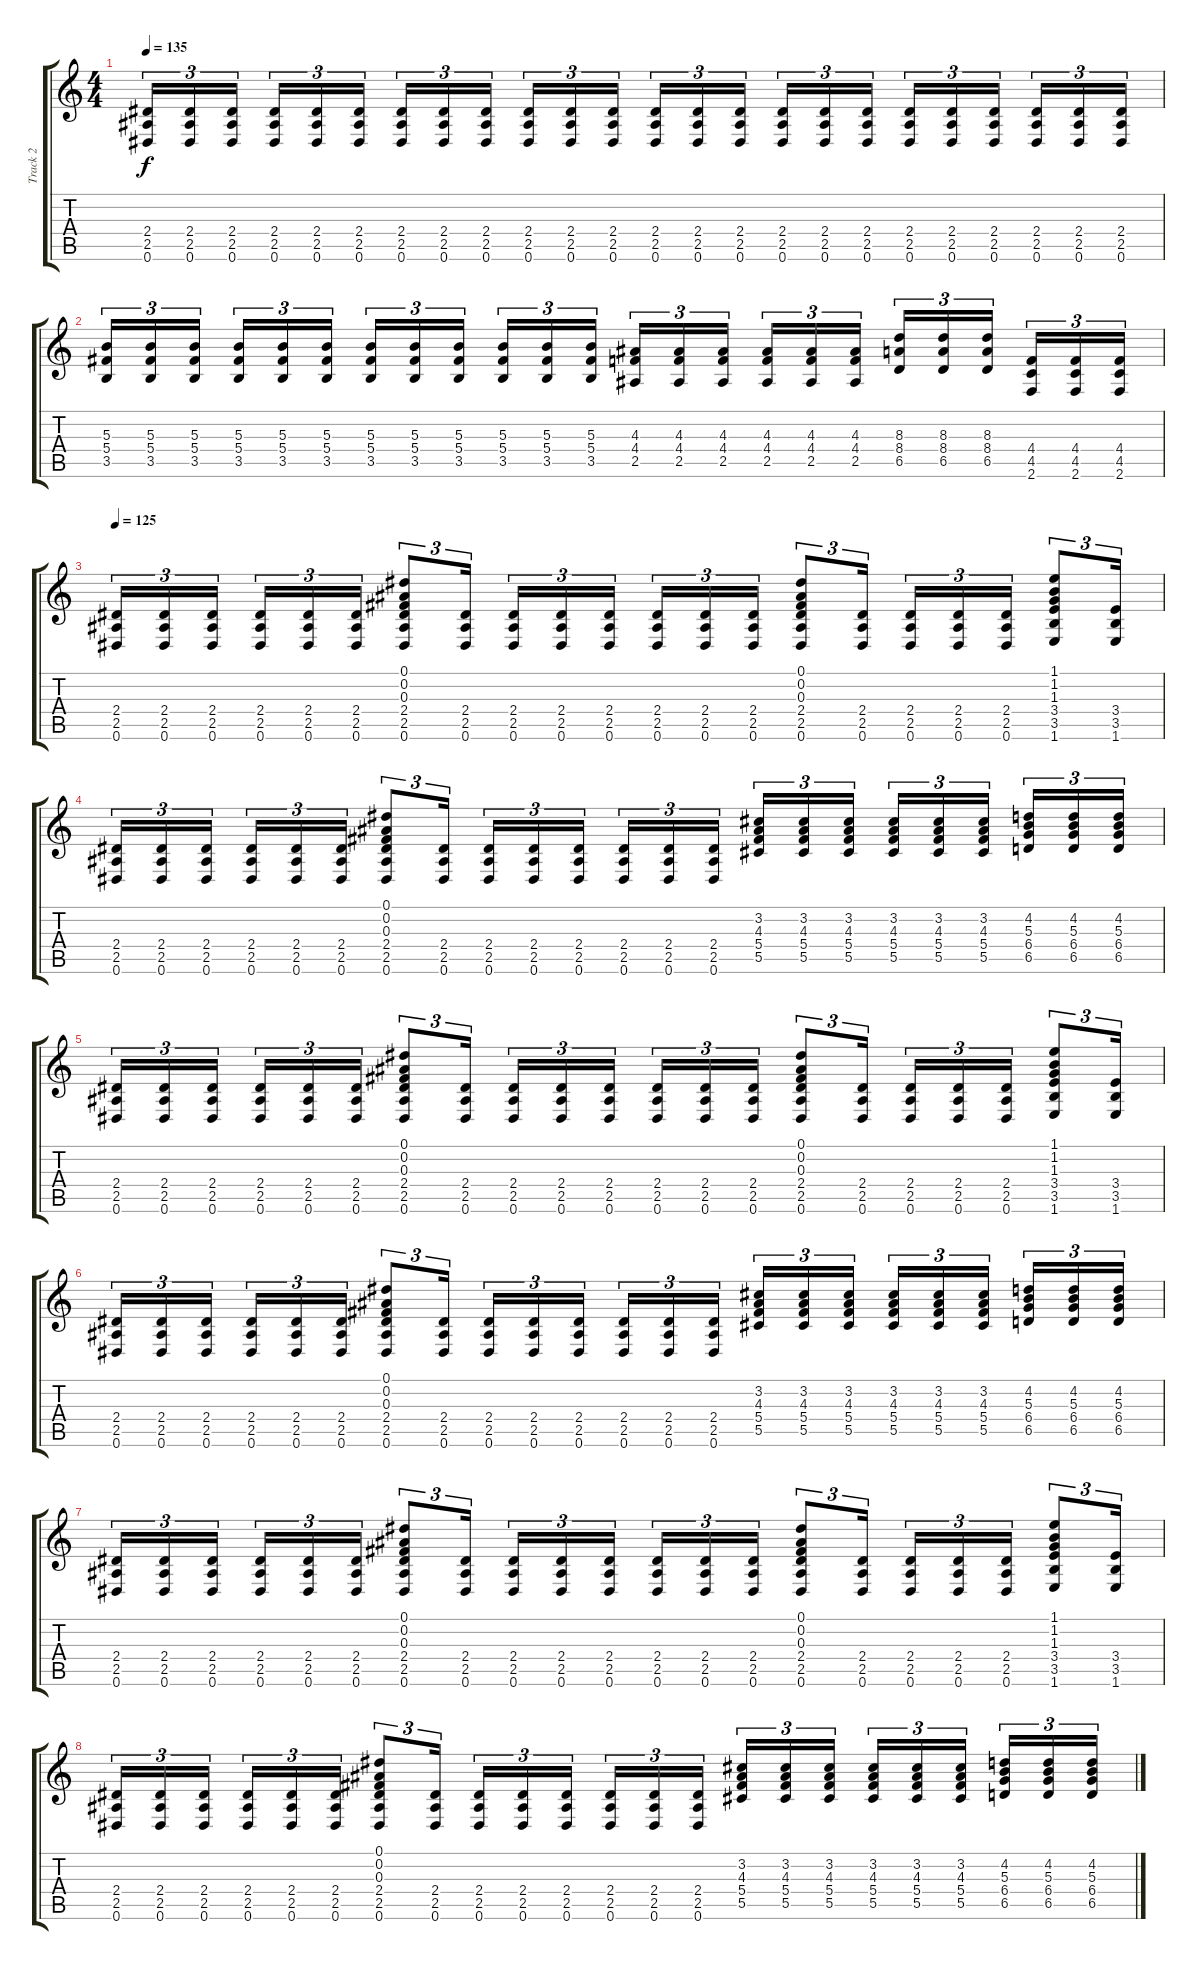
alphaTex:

\track ("Track 2" "Track 2") {instrument distortionguitar}
\staff {score tabs}
\tuning (Eb4 Bb3 Gb3 Db3 Ab2 Eb2) {hide}
\ts (4 4)
\tempo 135
\clef g2
\ks c
(2.4 2.5 0.6).16{tu (3 2) dy f} (2.4 2.5 0.6).16{tu (3 2)} (2.4 2.5 0.6).16{tu (3 2)} (2.4 2.5 0.6).16{tu (3 2)} (2.4 2.5 0.6).16{tu (3 2)} (2.4 2.5 0.6).16{tu (3 2)} (2.4 2.5 0.6).16{tu (3 2)} (2.4 2.5 0.6).16{tu (3 2)} (2.4 2.5 0.6).16{tu (3 2)} (2.4 2.5 0.6).16{tu (3 2)} (2.4 2.5 0.6).16{tu (3 2)} (2.4 2.5 0.6).16{tu (3 2)} (2.4 2.5 0.6).16{tu (3 2)} (2.4 2.5 0.6).16{tu (3 2)} (2.4 2.5 0.6).16{tu (3 2)} (2.4 2.5 0.6).16{tu (3 2)} (2.4 2.5 0.6).16{tu (3 2)} (2.4 2.5 0.6).16{tu (3 2)} (2.4 2.5 0.6).16{tu (3 2)} (2.4 2.5 0.6).16{tu (3 2)} (2.4 2.5 0.6).16{tu (3 2)} (2.4 2.5 0.6).16{tu (3 2)} (2.4 2.5 0.6).16{tu (3 2)} (2.4 2.5 0.6).16{tu (3 2)} |
(5.3 5.4 3.5).16{tu (3 2)} (5.3 5.4 3.5).16{tu (3 2)} (5.3 5.4 3.5).16{tu (3 2)} (5.3 5.4 3.5).16{tu (3 2)} (5.3 5.4 3.5).16{tu (3 2)} (5.3 5.4 3.5).16{tu (3 2)} (5.3 5.4 3.5).16{tu (3 2)} (5.3 5.4 3.5).16{tu (3 2)} (5.3 5.4 3.5).16{tu (3 2)} (5.3 5.4 3.5).16{tu (3 2)} (5.3 5.4 3.5).16{tu (3 2)} (5.3 5.4 3.5).16{tu (3 2)} (4.3 4.4 2.5).16{tu (3 2)} (4.3 4.4 2.5).16{tu (3 2)} (4.3 4.4 2.5).16{tu (3 2)} (4.3 4.4 2.5).16{tu (3 2)} (4.3 4.4 2.5).16{tu (3 2)} (4.3 4.4 2.5).16{tu (3 2)} (8.3 8.4 6.5).16{tu (3 2)} (8.3 8.4 6.5).16{tu (3 2)} (8.3 8.4 6.5).16{tu (3 2)} (4.4 4.5 2.6).16{tu (3 2)} (4.4 4.5 2.6).16{tu (3 2)} (4.4 4.5 2.6).16{tu (3 2)} |
\tempo 125
(2.4 2.5 0.6).16{tu (3 2)} (2.4 2.5 0.6).16{tu (3 2)} (2.4 2.5 0.6).16{tu (3 2)} (2.4 2.5 0.6).16{tu (3 2)} (2.4 2.5 0.6).16{tu (3 2)} (2.4 2.5 0.6).16{tu (3 2)} (0.1 0.2 0.3 2.4 2.5 0.6).8{tu (3 2)} (2.4 2.5 0.6).16{tu (3 2)} (2.4 2.5 0.6).16{tu (3 2)} (2.4 2.5 0.6).16{tu (3 2)} (2.4 2.5 0.6).16{tu (3 2)} (2.4 2.5 0.6).16{tu (3 2)} (2.4 2.5 0.6).16{tu (3 2)} (2.4 2.5 0.6).16{tu (3 2)} (0.1 0.2 0.3 2.4 2.5 0.6).8{tu (3 2)} (2.4 2.5 0.6).16{tu (3 2)} (2.4 2.5 0.6).16{tu (3 2)} (2.4 2.5 0.6).16{tu (3 2)} (2.4 2.5 0.6).16{tu (3 2)} (1.1 1.2 1.3 3.4 3.5 1.6).8{tu (3 2)} (3.4 3.5 1.6).16{tu (3 2)} |
(2.4 2.5 0.6).16{tu (3 2)} (2.4 2.5 0.6).16{tu (3 2)} (2.4 2.5 0.6).16{tu (3 2)} (2.4 2.5 0.6).16{tu (3 2)} (2.4 2.5 0.6).16{tu (3 2)} (2.4 2.5 0.6).16{tu (3 2)} (0.1 0.2 0.3 2.4 2.5 0.6).8{tu (3 2)} (2.4 2.5 0.6).16{tu (3 2)} (2.4 2.5 0.6).16{tu (3 2)} (2.4 2.5 0.6).16{tu (3 2)} (2.4 2.5 0.6).16{tu (3 2)} (2.4 2.5 0.6).16{tu (3 2)} (2.4 2.5 0.6).16{tu (3 2)} (2.4 2.5 0.6).16{tu (3 2)} (3.2 4.3 5.4 5.5).16{tu (3 2)} (3.2 4.3 5.4 5.5).16{tu (3 2)} (3.2 4.3 5.4 5.5).16{tu (3 2)} (3.2 4.3 5.4 5.5).16{tu (3 2)} (3.2 4.3 5.4 5.5).16{tu (3 2)} (3.2 4.3 5.4 5.5).16{tu (3 2)} (4.2 5.3 6.4 6.5).16{tu (3 2)} (4.2 5.3 6.4 6.5).16{tu (3 2)} (4.2 5.3 6.4 6.5).16{tu (3 2)} |
(2.4 2.5 0.6).16{tu (3 2)} (2.4 2.5 0.6).16{tu (3 2)} (2.4 2.5 0.6).16{tu (3 2)} (2.4 2.5 0.6).16{tu (3 2)} (2.4 2.5 0.6).16{tu (3 2)} (2.4 2.5 0.6).16{tu (3 2)} (0.1 0.2 0.3 2.4 2.5 0.6).8{tu (3 2)} (2.4 2.5 0.6).16{tu (3 2)} (2.4 2.5 0.6).16{tu (3 2)} (2.4 2.5 0.6).16{tu (3 2)} (2.4 2.5 0.6).16{tu (3 2)} (2.4 2.5 0.6).16{tu (3 2)} (2.4 2.5 0.6).16{tu (3 2)} (2.4 2.5 0.6).16{tu (3 2)} (0.1 0.2 0.3 2.4 2.5 0.6).8{tu (3 2)} (2.4 2.5 0.6).16{tu (3 2)} (2.4 2.5 0.6).16{tu (3 2)} (2.4 2.5 0.6).16{tu (3 2)} (2.4 2.5 0.6).16{tu (3 2)} (1.1 1.2 1.3 3.4 3.5 1.6).8{tu (3 2)} (3.4 3.5 1.6).16{tu (3 2)} |
(2.4 2.5 0.6).16{tu (3 2)} (2.4 2.5 0.6).16{tu (3 2)} (2.4 2.5 0.6).16{tu (3 2)} (2.4 2.5 0.6).16{tu (3 2)} (2.4 2.5 0.6).16{tu (3 2)} (2.4 2.5 0.6).16{tu (3 2)} (0.1 0.2 0.3 2.4 2.5 0.6).8{tu (3 2)} (2.4 2.5 0.6).16{tu (3 2)} (2.4 2.5 0.6).16{tu (3 2)} (2.4 2.5 0.6).16{tu (3 2)} (2.4 2.5 0.6).16{tu (3 2)} (2.4 2.5 0.6).16{tu (3 2)} (2.4 2.5 0.6).16{tu (3 2)} (2.4 2.5 0.6).16{tu (3 2)} (3.2 4.3 5.4 5.5).16{tu (3 2)} (3.2 4.3 5.4 5.5).16{tu (3 2)} (3.2 4.3 5.4 5.5).16{tu (3 2)} (3.2 4.3 5.4 5.5).16{tu (3 2)} (3.2 4.3 5.4 5.5).16{tu (3 2)} (3.2 4.3 5.4 5.5).16{tu (3 2)} (4.2 5.3 6.4 6.5).16{tu (3 2)} (4.2 5.3 6.4 6.5).16{tu (3 2)} (4.2 5.3 6.4 6.5).16{tu (3 2)} |
(2.4 2.5 0.6).16{tu (3 2)} (2.4 2.5 0.6).16{tu (3 2)} (2.4 2.5 0.6).16{tu (3 2)} (2.4 2.5 0.6).16{tu (3 2)} (2.4 2.5 0.6).16{tu (3 2)} (2.4 2.5 0.6).16{tu (3 2)} (0.1 0.2 0.3 2.4 2.5 0.6).8{tu (3 2)} (2.4 2.5 0.6).16{tu (3 2)} (2.4 2.5 0.6).16{tu (3 2)} (2.4 2.5 0.6).16{tu (3 2)} (2.4 2.5 0.6).16{tu (3 2)} (2.4 2.5 0.6).16{tu (3 2)} (2.4 2.5 0.6).16{tu (3 2)} (2.4 2.5 0.6).16{tu (3 2)} (0.1 0.2 0.3 2.4 2.5 0.6).8{tu (3 2)} (2.4 2.5 0.6).16{tu (3 2)} (2.4 2.5 0.6).16{tu (3 2)} (2.4 2.5 0.6).16{tu (3 2)} (2.4 2.5 0.6).16{tu (3 2)} (1.1 1.2 1.3 3.4 3.5 1.6).8{tu (3 2)} (3.4 3.5 1.6).16{tu (3 2)} |
(2.4 2.5 0.6).16{tu (3 2)} (2.4 2.5 0.6).16{tu (3 2)} (2.4 2.5 0.6).16{tu (3 2)} (2.4 2.5 0.6).16{tu (3 2)} (2.4 2.5 0.6).16{tu (3 2)} (2.4 2.5 0.6).16{tu (3 2)} (0.1 0.2 0.3 2.4 2.5 0.6).8{tu (3 2)} (2.4 2.5 0.6).16{tu (3 2)} (2.4 2.5 0.6).16{tu (3 2)} (2.4 2.5 0.6).16{tu (3 2)} (2.4 2.5 0.6).16{tu (3 2)} (2.4 2.5 0.6).16{tu (3 2)} (2.4 2.5 0.6).16{tu (3 2)} (2.4 2.5 0.6).16{tu (3 2)} (3.2 4.3 5.4 5.5).16{tu (3 2)} (3.2 4.3 5.4 5.5).16{tu (3 2)} (3.2 4.3 5.4 5.5).16{tu (3 2)} (3.2 4.3 5.4 5.5).16{tu (3 2)} (3.2 4.3 5.4 5.5).16{tu (3 2)} (3.2 4.3 5.4 5.5).16{tu (3 2)} (4.2 5.3 6.4 6.5).16{tu (3 2)} (4.2 5.3 6.4 6.5).16{tu (3 2)} (4.2 5.3 6.4 6.5).16{tu (3 2)}
